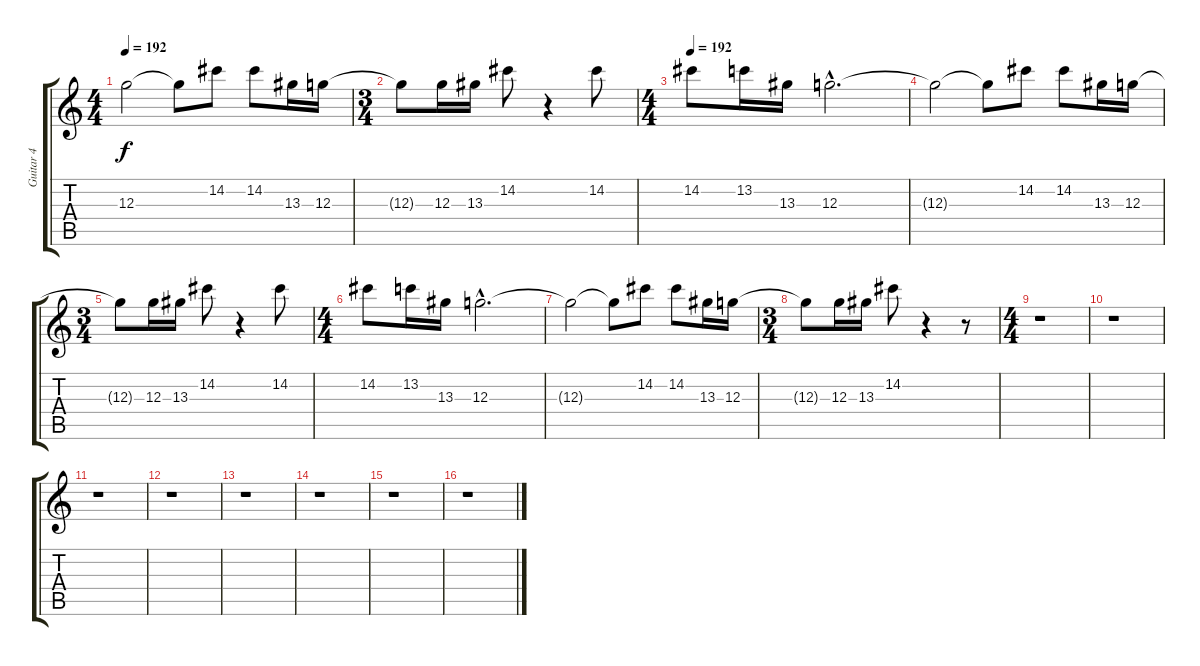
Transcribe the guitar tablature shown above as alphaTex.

\track ("Guitar 4" "Guitar 4") {instrument distortionguitar}
\staff {score tabs}
\tuning (E4 B3 G3 D3 A2 E2) {hide}
\ts (4 4)
\tempo 192
\clef g2
\ks c
12.3{t}.2{dy f} 12.3{t}.8 14.2.8 14.2.8 13.3.16 12.3.16 |
\ts (3 4)
12.3{t}.8 12.3.16 13.3.16 14.2.8 r.4 14.2.8 |
\ts (4 4)
\tempo 192
14.2.8 13.2.16 13.3.16 12.3{hac}.2{d} |
12.3{t}.2 12.3{t}.8 14.2.8 14.2.8 13.3.16 12.3.16 |
\ts (3 4)
12.3{t}.8 12.3.16 13.3.16 14.2.8 r.4 14.2.8 |
\ts (4 4)
14.2.8 13.2.16 13.3.16 12.3{hac}.2{d} |
12.3{t}.2 12.3{t}.8 14.2.8 14.2.8 13.3.16 12.3.16 |
\ts (3 4)
12.3{t}.8 12.3.16 13.3.16 14.2.8 r.4 r.8 |
\ts (4 4)
r.1 |
r.1 |
r.1 |
r.1 |
r.1 |
r.1 |
r.1 |
r.1
